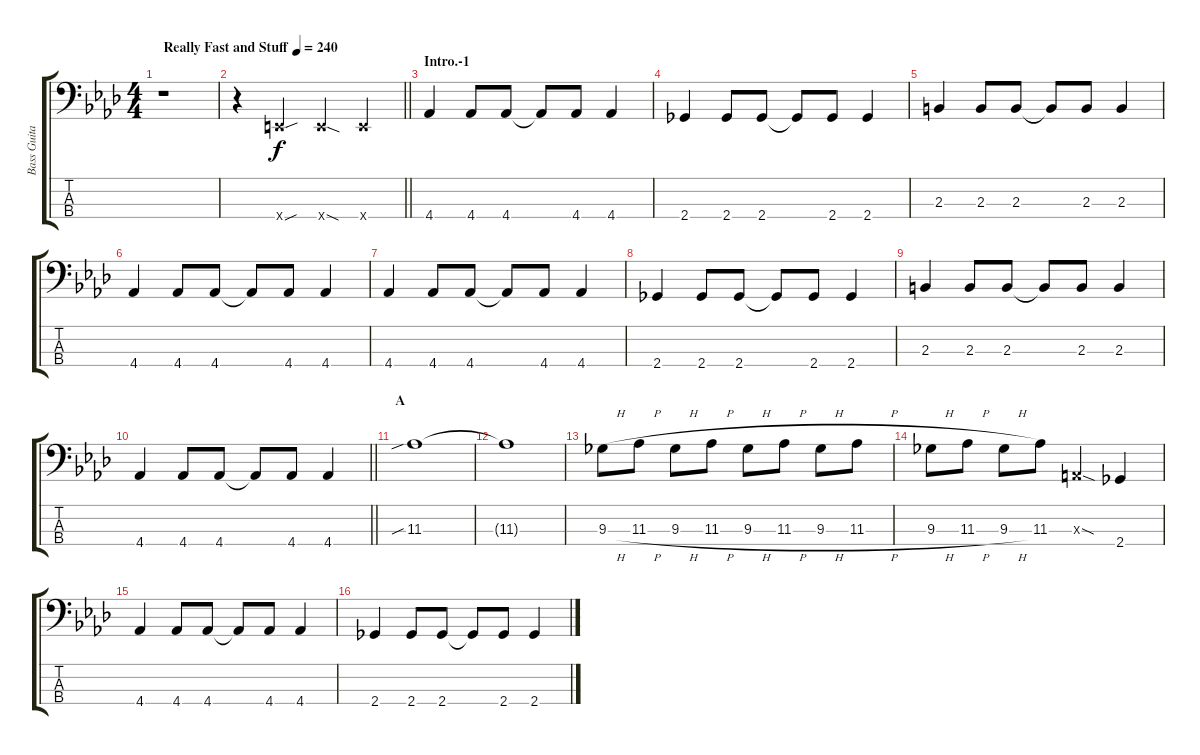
\track ("Bass Guitar [Mio]" "Bass Guita") {instrument electricbassfinger}
\staff {score tabs}
\tuning (G2 D2 A1 E1) {hide}
\ts (4 4)
\tempo (240 "Really Fast and Stuff")
\clef f4
\ks ab
r.1{dy f instrument electricbassfinger} |
\barLineRight lightlight
r.4 0.4{sou x}.4 0.4{sod x}.4 0.4{x}.4 |
\section ("" "Intro.-1")
4.4.4 4.4.8 4.4.8 4.4{t}.8 4.4.8 4.4.4 |
2.4.4 2.4.8 2.4.8 2.4{t}.8 2.4.8 2.4.4 |
2.3.4 2.3.8 2.3.8 2.3{t}.8 2.3.8 2.3.4 |
4.4.4 4.4.8 4.4.8 4.4{t}.8 4.4.8 4.4.4 |
4.4.4 4.4.8 4.4.8 4.4{t}.8 4.4.8 4.4.4 |
2.4.4 2.4.8 2.4.8 2.4{t}.8 2.4.8 2.4.4 |
2.3.4 2.3.8 2.3.8 2.3{t}.8 2.3.8 2.3.4 |
\barLineRight lightlight
4.4.4 4.4.8 4.4.8 4.4{t}.8 4.4.8 4.4.4 |
\section ("" "A")
11.3{sib}.1 |
11.3{t}.1 |
9.3{h}.8 11.3{h}.8 9.3{h}.8 11.3{h}.8 9.3{h}.8 11.3{h}.8 9.3{h}.8 11.3{h}.8 |
9.3{h}.8 11.3{h}.8 9.3{h}.8 11.3.8 0.3{sod x}.4 2.4.4 |
4.4.4 4.4.8 4.4.8 4.4{t}.8 4.4.8 4.4.4 |
2.4.4 2.4.8 2.4.8 2.4{t}.8 2.4.8 2.4.4
